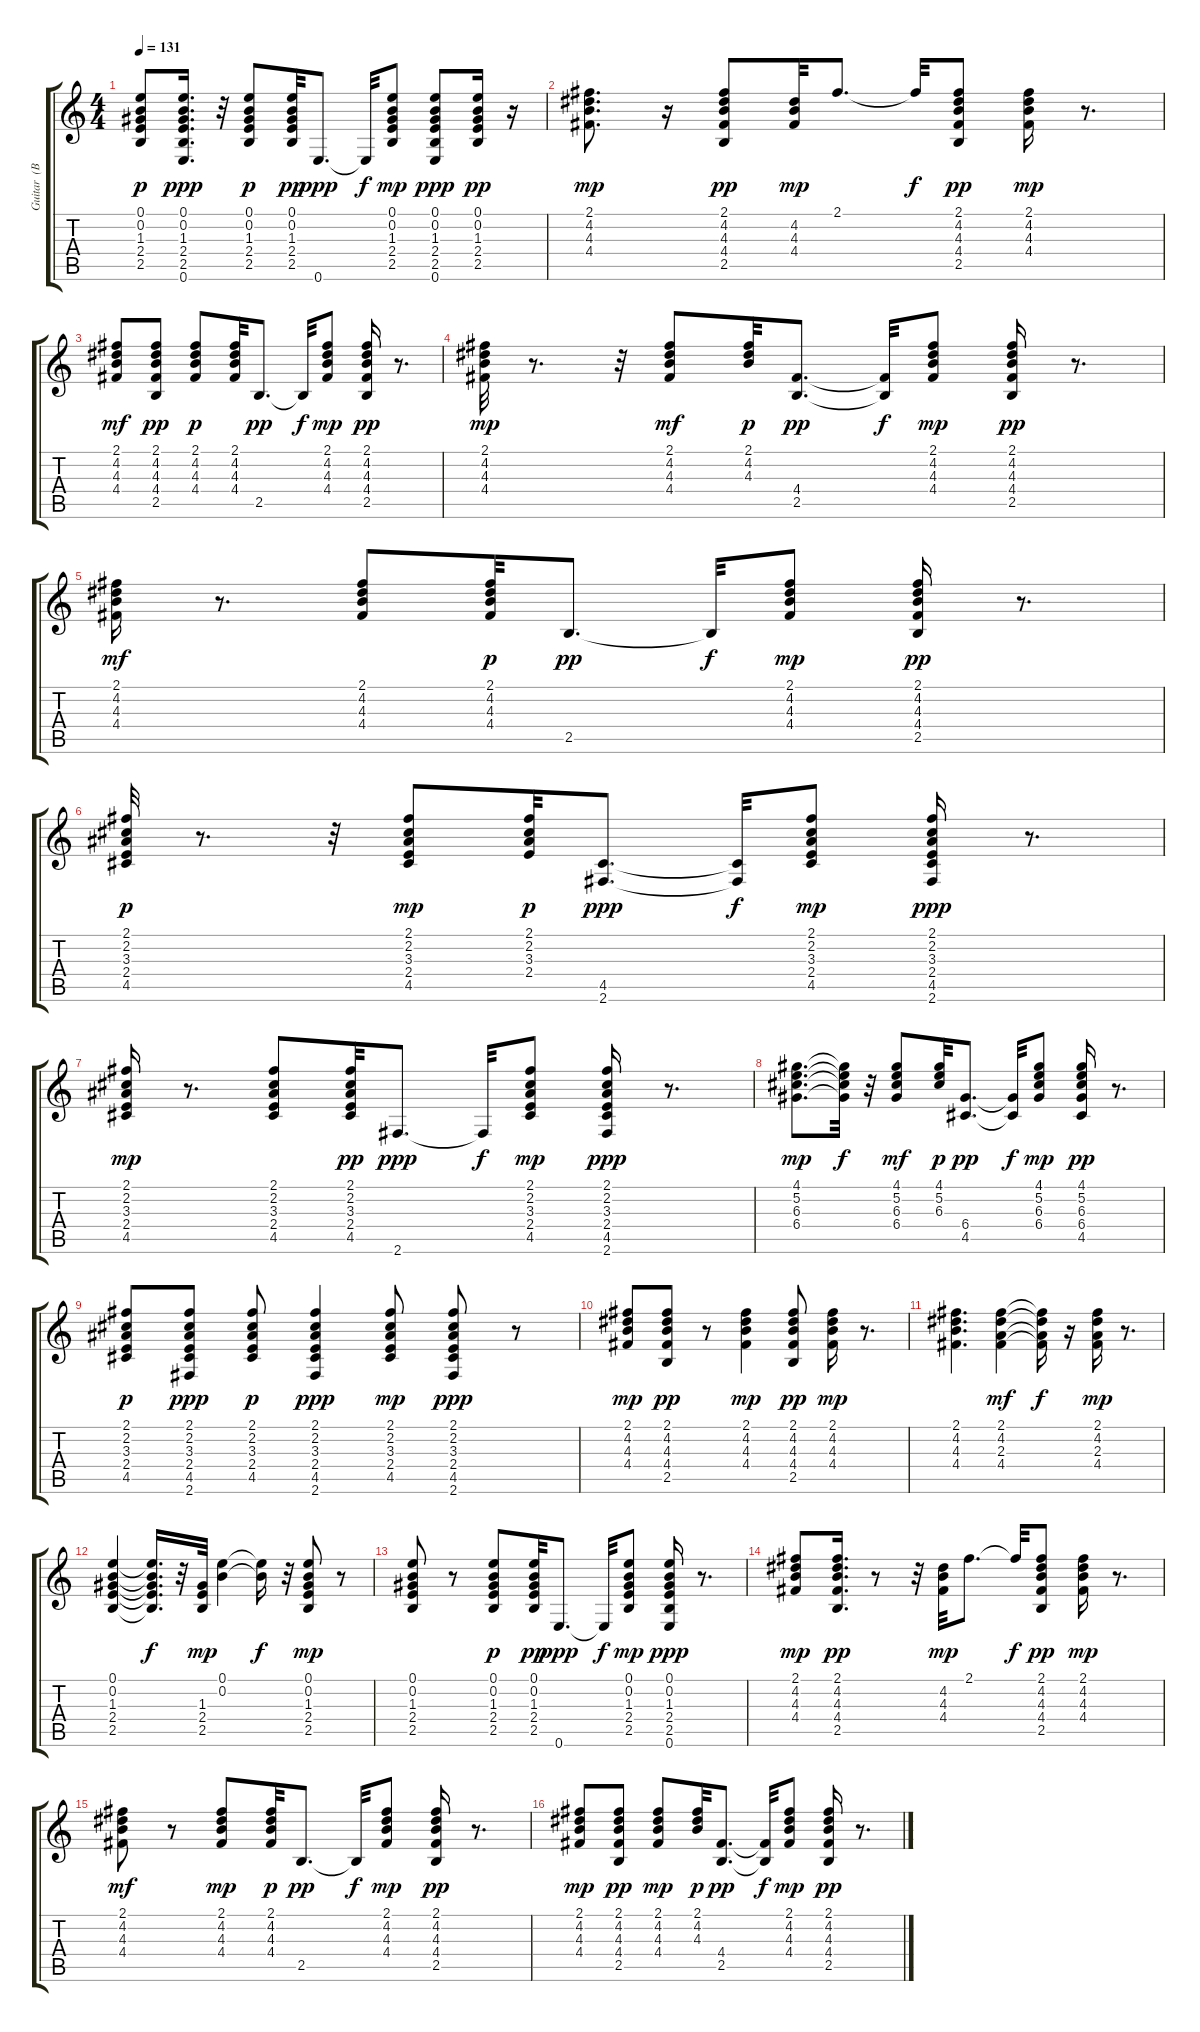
\track ("Guitar  (BB)" "Guitar  (B") {mute instrument acousticguitarsteel}
\staff {score tabs}
\tuning (E4 B3 G3 D3 A2 E2) {hide}
\ts (4 4)
\tempo 131
\clef g2
\ks c
(0.1 0.2 1.3 2.4 2.5).8{dy p} (0.1 0.2 1.3 2.4 2.5 0.6).16{d dy ppp} r.32 (0.1 0.2 1.3 2.4 2.5).8{dy p} (0.1 0.2 1.3 2.4 2.5).32{dy pp} 0.6.8{d dy ppp} 0.6{t}.32{dy f} (0.1 0.2 1.3 2.4 2.5).8{dy mp} (0.1 0.2 1.3 2.4 2.5 0.6).8{dy ppp} (0.1 0.2 1.3 2.4 2.5).16{dy pp} r.16 |
(2.1 4.2 4.3 4.4).8{d dy mp} r.16 (2.1 4.2 4.3 4.4 2.5).8{dy pp} (4.2 4.3 4.4).32{dy mp} 2.1.8{d} 2.1{t}.32{dy f} (2.1 4.2 4.3 4.4 2.5).8{dy pp} (2.1 4.2 4.3 4.4).16{dy mp} r.8{d} |
(2.1 4.2 4.3 4.4).8{dy mf} (2.1 4.2 4.3 4.4 2.5).8{dy pp} (2.1 4.2 4.3 4.4).8{dy p} (2.1 4.2 4.3 4.4).32 2.5.8{d dy pp} 2.5{t}.32{dy f} (2.1 4.2 4.3 4.4).8{dy mp} (2.1 4.2 4.3 4.4 2.5).16{dy pp} r.8{d} |
(2.1 4.2 4.3 4.4).32{dy mp} r.8{d} r.32 (2.1 4.2 4.3 4.4).8{dy mf} (2.1 4.2 4.3).32{dy p} (4.4 2.5).8{d dy pp} (4.4{t} 2.5{t}).32{dy f} (2.1 4.2 4.3 4.4).8{dy mp} (2.1 4.2 4.3 4.4 2.5).16{dy pp} r.8{d} |
(2.1 4.2 4.3 4.4).16{dy mf} r.8{d} (2.1 4.2 4.3 4.4).8 (2.1 4.2 4.3 4.4).32{dy p} 2.5.8{d dy pp} 2.5{t}.32{dy f} (2.1 4.2 4.3 4.4).8{dy mp} (2.1 4.2 4.3 4.4 2.5).16{dy pp} r.8{d} |
(2.1 2.2 3.3 2.4 4.5).32{dy p} r.8{d} r.32 (2.1 2.2 3.3 2.4 4.5).8{dy mp} (2.1 2.2 3.3 2.4).32{dy p} (4.5 2.6).8{d dy ppp} (4.5{t} 2.6{t}).32{dy f} (2.1 2.2 3.3 2.4 4.5).8{dy mp} (2.1 2.2 3.3 2.4 4.5 2.6).16{dy ppp} r.8{d} |
(2.1 2.2 3.3 2.4 4.5).16{dy mp} r.8{d} (2.1 2.2 3.3 2.4 4.5).8 (2.1 2.2 3.3 2.4 4.5).32{dy pp} 2.6.8{d dy ppp} 2.6{t}.32{dy f} (2.1 2.2 3.3 2.4 4.5).8{dy mp} (2.1 2.2 3.3 2.4 4.5 2.6).16{dy ppp} r.8{d} |
(4.1 5.2 6.3 6.4).8{d dy mp} (4.1{t} 5.2{t} 6.3{t} 6.4{t}).32{dy f} r.32 (4.1 5.2 6.3 6.4).8{dy mf} (4.1 5.2 6.3).32{dy p} (6.4 4.5).8{d dy pp} (6.4{t} 4.5{t}).32{dy f} (4.1 5.2 6.3 6.4).8{dy mp} (4.1 5.2 6.3 6.4 4.5).16{dy pp} r.8{d} |
(2.1 2.2 3.3 2.4 4.5).8{dy p} (2.1 2.2 3.3 2.4 4.5 2.6).8{dy ppp} (2.1 2.2 3.3 2.4 4.5).8{dy p} (2.1 2.2 3.3 2.4 4.5 2.6).4{dy ppp} (2.1 2.2 3.3 2.4 4.5).8{dy mp} (2.1 2.2 3.3 2.4 4.5 2.6).8{dy ppp} r.8 |
(2.1 4.2 4.3 4.4).8{dy mp} (2.1 4.2 4.3 4.4 2.5).8{dy pp} r.8 (2.1 4.2 4.3 4.4).4{dy mp} (2.1 4.2 4.3 4.4 2.5).8{dy pp} (2.1 4.2 4.3 4.4).16{dy mp} r.8{d} |
(2.1 4.2 4.3 4.4).4{d} (2.1 4.2 2.3 4.4).4{dy mf} (2.1{t} 4.2{t} 2.3{t} 4.4{t}).16{dy f} r.16 (2.1 4.2 2.3 4.4).16{dy mp} r.8{d} |
(0.1 0.2 1.3 2.4 2.5).4 (0.1{t} 0.2{t} 1.3{t} 2.4{t} 2.5{t}).16{d dy f} r.32 (1.3 2.4 2.5).32{dy mp} (0.1 0.2).4 (0.1{t} 0.2{t}).16{dy f} r.32 (0.1 0.2 1.3 2.4 2.5).8{dy mp} r.8 |
(0.1 0.2 1.3 2.4 2.5).8 r.8 (0.1 0.2 1.3 2.4 2.5).8{dy p} (0.1 0.2 1.3 2.4 2.5).32{dy pp} 0.6.8{d dy ppp} 0.6{t}.32{dy f} (0.1 0.2 1.3 2.4 2.5).8{dy mp} (0.1 0.2 1.3 2.4 2.5 0.6).16{dy ppp} r.8{d} |
(2.1 4.2 4.3 4.4).8{dy mp} (2.1 4.2 4.3 4.4 2.5).16{d dy pp} r.8 r.32 (4.2 4.3 4.4).32{dy mp} 2.1.8{d} 2.1{t}.32{dy f} (2.1 4.2 4.3 4.4 2.5).8{dy pp} (2.1 4.2 4.3 4.4).16{dy mp} r.8{d} |
(2.1 4.2 4.3 4.4).8{dy mf} r.8 (2.1 4.2 4.3 4.4).8{dy mp} (2.1 4.2 4.3 4.4).32{dy p} 2.5.8{d dy pp} 2.5{t}.32{dy f} (2.1 4.2 4.3 4.4).8{dy mp} (2.1 4.2 4.3 4.4 2.5).16{dy pp} r.8{d} |
(2.1 4.2 4.3 4.4).8{dy mp} (2.1 4.2 4.3 4.4 2.5).8{dy pp} (2.1 4.2 4.3 4.4).8{dy mp} (2.1 4.2 4.3).32{dy p} (4.4 2.5).8{d dy pp} (4.4{t} 2.5{t}).32{dy f} (2.1 4.2 4.3 4.4).8{dy mp} (2.1 4.2 4.3 4.4 2.5).16{dy pp} r.8{d}
